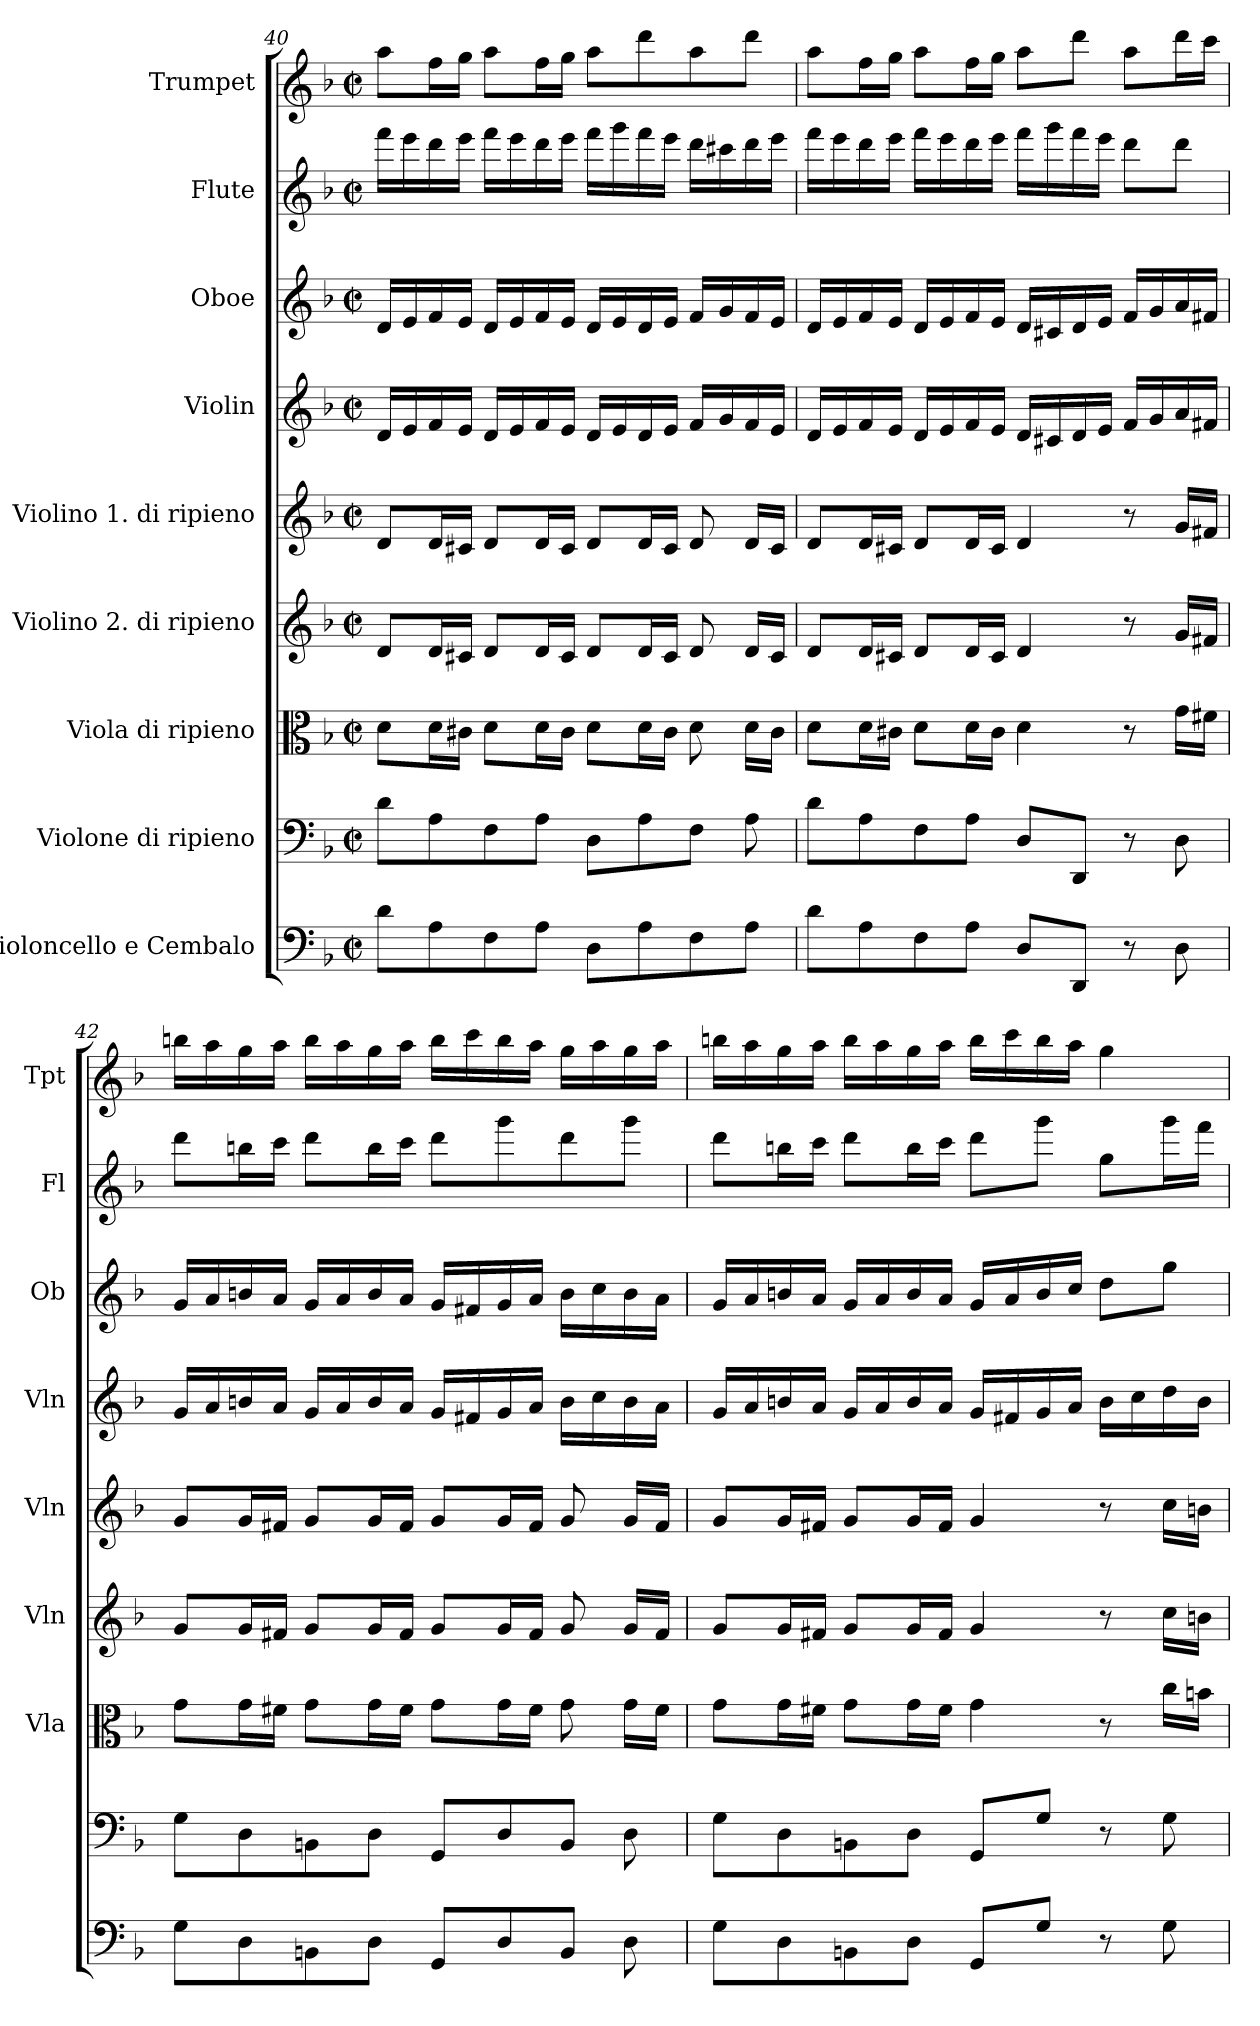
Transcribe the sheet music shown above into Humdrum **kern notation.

**kern	**kern	**kern	**kern	**kern	**kern	**kern	**kern	**kern
*part9	*part8	*part7	*part6	*part5	*part4	*part3	*part2	*part1
*staff9	*staff8	*staff7	*staff6	*staff5	*staff4	*staff3	*staff2	*staff1
*I"Violoncello e Cembalo	*I"Violone di ripieno	*I"Viola di ripieno	*I"Violino 2. di ripieno	*I"Violino 1. di ripieno	*I"Violin	*I"Oboe	*I"Flute	*I"Trumpet
*	*	*I'Vla	*I'Vln	*I'Vln	*I'Vln	*I'Ob	*I'Fl	*I'Tpt
*clefF4	*clefF4	*clefC3	*clefG2	*clefG2	*clefG2	*clefG2	*clefG2	*clefG2
*k[b-]	*k[b-]	*k[b-]	*k[b-]	*k[b-]	*k[b-]	*k[b-]	*k[b-]	*k[b-]
*F:	*F:	*F:	*F:	*F:	*F:	*F:	*F:	*F:
*M2/2	*M2/2	*M2/2	*M2/2	*M2/2	*M2/2	*M2/2	*M2/2	*M2/2
*met(c|)	*met(c|)	*met(c|)	*met(c|)	*met(c|)	*met(c|)	*met(c|)	*met(c|)	*met(c|)
=40	=40	=40	=40	=40	=40	=40	=40	=40
8dL	8dL	8dL	8dL	8dL	16dLL	16dLL	16fffLL	8aaL
.	.	.	.	.	16e	16e	16eee	.
8A	8A	16dL	16dL	16dL	16f	16f	16ddd	16ffL
.	.	16c#XJJ	16c#XJJ	16c#XJJ	16eJJ	16eJJ	16eeeJJ	16ggJJ
8F	8F	8dL	8dL	8dL	16dLL	16dLL	16fffLL	8aaL
.	.	.	.	.	16e	16e	16eee	.
8AJ	8AJ	16dL	16dL	16dL	16f	16f	16ddd	16ffL
.	.	16c#JJ	16c#JJ	16c#JJ	16eJJ	16eJJ	16eeeJJ	16ggJJ
8DL	8DL	8dL	8dL	8dL	16dLL	16dLL	16fffLL	8aaL
.	.	.	.	.	16e	16e	16ggg	.
8A	8A	16dL	16dL	16dL	16d	16d	16fff	8ddd
.	.	16c#JJ	16c#JJ	16c#JJ	16eJJ	16eJJ	16eeeJJ	.
8F	8FJ	8d	8d	8d	16fLL	16fLL	16dddLL	8aa
.	.	.	.	.	16g	16g	16ccc#X	.
8AJ	8A	16dLL	16dLL	16dLL	16f	16f	16ddd	8dddJ
.	.	16c#JJ	16c#JJ	16c#JJ	16eJJ	16eJJ	16eeeJJ	.
=41	=41	=41	=41	=41	=41	=41	=41	=41
8dL	8dL	8dL	8dL	8dL	16dLL	16dLL	16fffLL	8aaL
.	.	.	.	.	16e	16e	16eee	.
8A	8A	16dL	16dL	16dL	16f	16f	16ddd	16ffL
.	.	16c#XJJ	16c#XJJ	16c#XJJ	16eJJ	16eJJ	16eeeJJ	16ggJJ
8F	8F	8dL	8dL	8dL	16dLL	16dLL	16fffLL	8aaL
.	.	.	.	.	16e	16e	16eee	.
8AJ	8AJ	16dL	16dL	16dL	16f	16f	16ddd	16ffL
.	.	16c#JJ	16c#JJ	16c#JJ	16eJJ	16eJJ	16eeeJJ	16ggJJ
8DL	8DL	4d	4d	4d	16dLL	16dLL	16fffLL	8aaL
.	.	.	.	.	16c#X	16c#X	16ggg	.
8DDJ	8DDJ	.	.	.	16d	16d	16fff	8dddJ
.	.	.	.	.	16eJJ	16eJJ	16eeeJJ	.
8r	8r	8r	8r	8r	16fLL	16fLL	8dddL	8aaL
.	.	.	.	.	16g	16g	.	.
8D	8D	16gLL	16gLL	16gLL	16a	16a	8dddJ	16dddL
.	.	16f#XJJ	16f#XJJ	16f#XJJ	16f#XJJ	16f#XJJ	.	16cccJJ
=42	=42	=42	=42	=42	=42	=42	=42	=42
8GL	8GL	8gL	8gL	8gL	16gLL	16gLL	8dddL	16bbnLL
.	.	.	.	.	16a	16a	.	16aa
8D	8D	16gL	16gL	16gL	16bn	16bn	16bbnL	16gg
.	.	16f#XJJ	16f#XJJ	16f#XJJ	16aJJ	16aJJ	16cccJJ	16aaJJ
8BBn	8BBn	8gL	8gL	8gL	16gLL	16gLL	8dddL	16bbLL
.	.	.	.	.	16a	16a	.	16aa
8DJ	8DJ	16gL	16gL	16gL	16b	16b	16bbL	16gg
.	.	16f#JJ	16f#JJ	16f#JJ	16aJJ	16aJJ	16cccJJ	16aaJJ
8GGL	8GGL	8gL	8gL	8gL	16gLL	16gLL	8dddL	16bbLL
.	.	.	.	.	16f#X	16f#X	.	16ccc
8D	8D	16gL	16gL	16gL	16g	16g	8ggg	16bb
.	.	16f#JJ	16f#JJ	16f#JJ	16aJJ	16aJJ	.	16aaJJ
8BBJ	8BBJ	8g	8g	8g	16bLL	16bLL	8ddd	16ggLL
.	.	.	.	.	16cc	16cc	.	16aa
8D	8D	16gLL	16gLL	16gLL	16b	16b	8gggJ	16gg
.	.	16f#JJ	16f#JJ	16f#JJ	16aJJ	16aJJ	.	16aaJJ
=43	=43	=43	=43	=43	=43	=43	=43	=43
8GL	8GL	8gL	8gL	8gL	16gLL	16gLL	8dddL	16bbnLL
.	.	.	.	.	16a	16a	.	16aa
8D	8D	16gL	16gL	16gL	16bn	16bn	16bbnL	16gg
.	.	16f#XJJ	16f#XJJ	16f#XJJ	16aJJ	16aJJ	16cccJJ	16aaJJ
8BBn	8BBn	8gL	8gL	8gL	16gLL	16gLL	8dddL	16bbLL
.	.	.	.	.	16a	16a	.	16aa
8DJ	8DJ	16gL	16gL	16gL	16b	16b	16bbL	16gg
.	.	16f#JJ	16f#JJ	16f#JJ	16aJJ	16aJJ	16cccJJ	16aaJJ
8GGL	8GGL	4g	4g	4g	16gLL	16gLL	8dddL	16bbLL
.	.	.	.	.	16f#X	16a	.	16ccc
8GJ	8GJ	.	.	.	16g	16b	8gggJ	16bb
.	.	.	.	.	16aJJ	16ccJJ	.	16aaJJ
8r	8r	8r	8r	8r	16bLL	8ddL	8ggL	4gg
.	.	.	.	.	16cc	.	.	.
8G	8G	16ccLL	16ccLL	16ccLL	16dd	8ggJ	16gggL	.
.	.	16bnJJ	16bnJJ	16bnJJ	16bJJ	.	16fffJJ	.
=	=	=	=	=	=	=	=	=
*-	*-	*-	*-	*-	*-	*-	*-	*-
